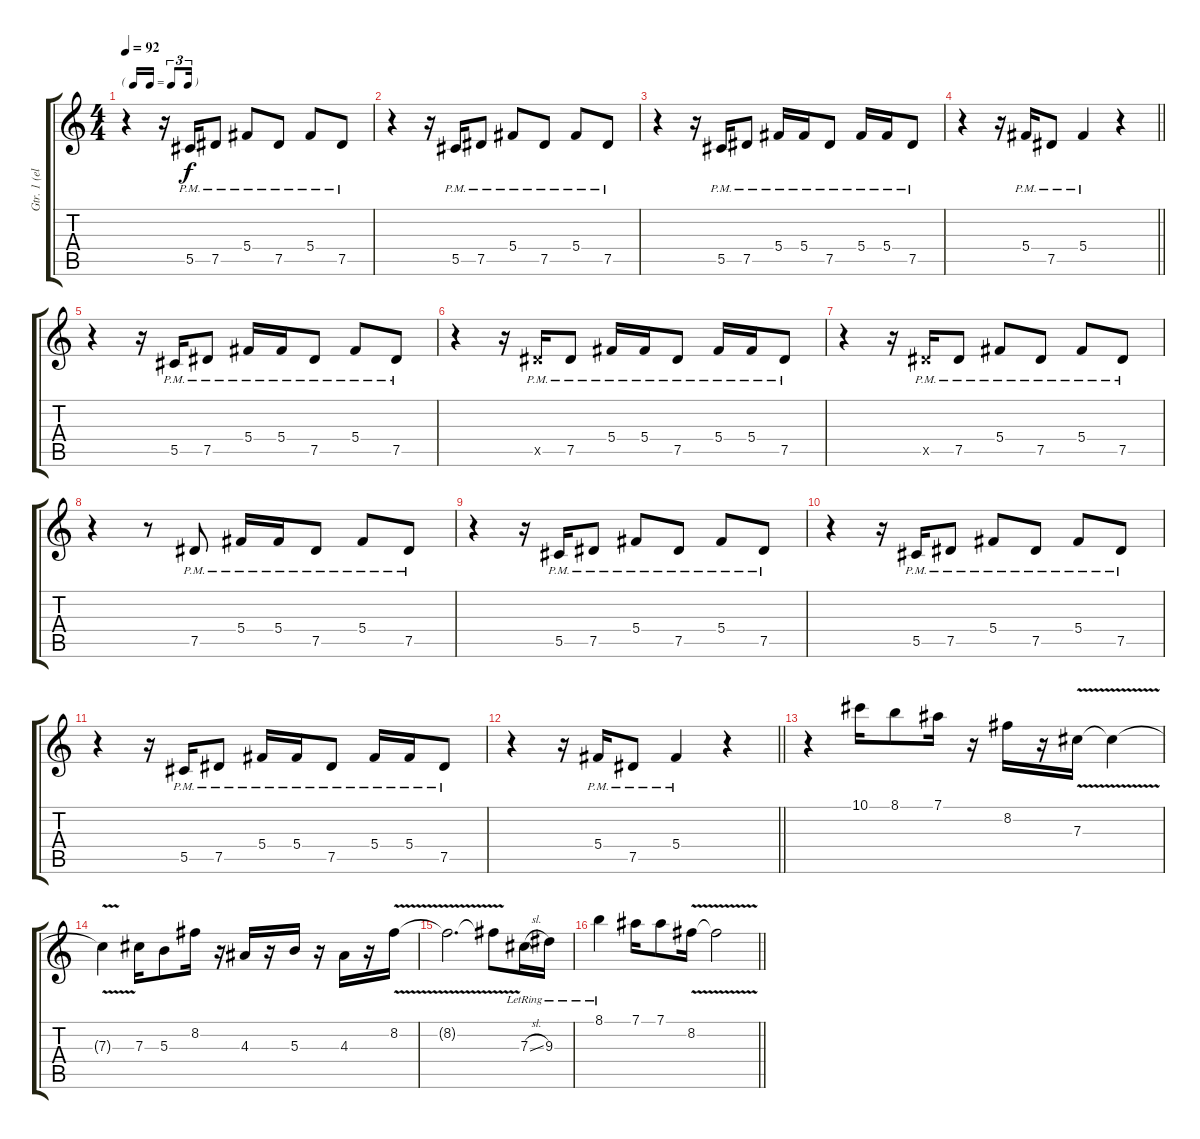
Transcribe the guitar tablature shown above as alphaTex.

\track ("Gtr. 1 (elec. w/dirty tone)" "Gtr. 1 (el") {instrument electricguitarclean}
\staff {score tabs}
\tuning (Eb4 Bb3 Gb3 Db3 Ab2 Eb2) {hide}
\ts (4 4)
\tf triplet16th
\tempo 92
\clef g2
\ks c
r.4{dy f} r.16 5.5{pm}.16 7.5{pm}.8 5.4{pm}.8 7.5{pm}.8 5.4{pm}.8 7.5{pm}.8 |
r.4 r.16 5.5{pm}.16 7.5{pm}.8 5.4{pm}.8 7.5{pm}.8 5.4{pm}.8 7.5{pm}.8 |
r.4 r.16 5.5{pm}.16 7.5{pm}.8 5.4{pm}.16 5.4{pm}.16 7.5{pm}.8 5.4{pm}.16 5.4{pm}.16 7.5{pm}.8 |
\barLineRight lightlight
r.4 r.16 5.4{pm}.16 7.5{pm}.8 5.4{pm}.4 r.4 |
r.4 r.16 5.5{pm}.16 7.5{pm}.8 5.4{pm}.16 5.4{pm}.16 7.5{pm}.8 5.4{pm}.8 7.5{pm}.8 |
r.4 r.16 7.5{pm x}.16 7.5{pm}.8 5.4{pm}.16 5.4{pm}.16 7.5{pm}.8 5.4{pm}.16 5.4{pm}.16 7.5{pm}.8 |
r.4 r.16 7.5{pm x}.16 7.5{pm}.8 5.4{pm}.8 7.5{pm}.8 5.4{pm}.8 7.5{pm}.8 |
r.4 r.8 7.5{pm}.8 5.4{pm}.16 5.4{pm}.16 7.5{pm}.8 5.4{pm}.8 7.5{pm}.8 |
r.4 r.16 5.5{pm}.16 7.5{pm}.8 5.4{pm}.8 7.5{pm}.8 5.4{pm}.8 7.5{pm}.8 |
r.4 r.16 5.5{pm}.16 7.5{pm}.8 5.4{pm}.8 7.5{pm}.8 5.4{pm}.8 7.5{pm}.8 |
r.4 r.16 5.5{pm}.16 7.5{pm}.8 5.4{pm}.16 5.4{pm}.16 7.5{pm}.8 5.4{pm}.16 5.4{pm}.16 7.5{pm}.8 |
\barLineRight lightlight
r.4 r.16 5.4{pm}.16 7.5{pm}.8 5.4{pm}.4 r.4 |
r.4 10.1.16 8.1.8 7.1.16 r.16 8.2.16 r.16 7.3{v}.16 7.3{v t}.4 |
7.3{t}.4 7.3.16 5.3.8 8.2.16 r.16 4.3.16 r.16 5.3.16 r.16 4.3.16 r.16 8.2{v}.16 |
8.2{v t}.2{d} 8.2{t}.8 7.3{sl lr}.16 9.3{lr}.16 |
\barLineRight lightlight
8.1{lr}.4 7.1.16 7.1.8 8.2{v}.16 8.2{v t}.2
